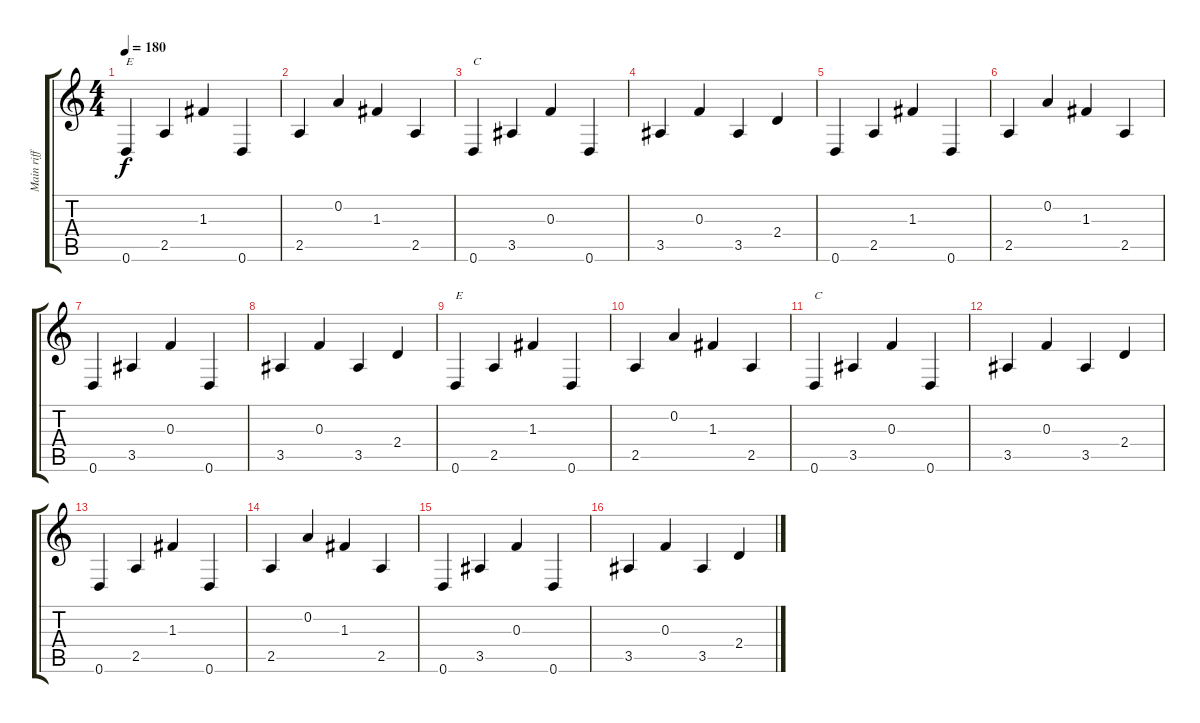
\track ("Main riff" "Main riff") {instrument acousticguitarsteel}
\staff {score tabs}
\tuning (D4 A3 F3 C3 G2 D2) {hide}
\ts (4 4)
\tempo 180
\clef g2
\ks c
0.6.4{txt "E" dy f} 2.5.4 1.3.4 0.6.4 |
2.5.4 0.2.4 1.3.4 2.5.4 |
0.6.4{txt "C"} 3.5.4 0.3.4 0.6.4 |
3.5.4 0.3.4 3.5.4 2.4.4 |
0.6.4 2.5.4 1.3.4 0.6.4 |
2.5.4 0.2.4 1.3.4 2.5.4 |
0.6.4 3.5.4 0.3.4 0.6.4 |
3.5.4 0.3.4 3.5.4 2.4.4 |
0.6.4{txt "E"} 2.5.4 1.3.4 0.6.4 |
2.5.4 0.2.4 1.3.4 2.5.4 |
0.6.4{txt "C"} 3.5.4 0.3.4 0.6.4 |
3.5.4 0.3.4 3.5.4 2.4.4 |
0.6.4 2.5.4 1.3.4 0.6.4 |
2.5.4 0.2.4 1.3.4 2.5.4 |
0.6.4 3.5.4 0.3.4 0.6.4 |
3.5.4 0.3.4 3.5.4 2.4.4
